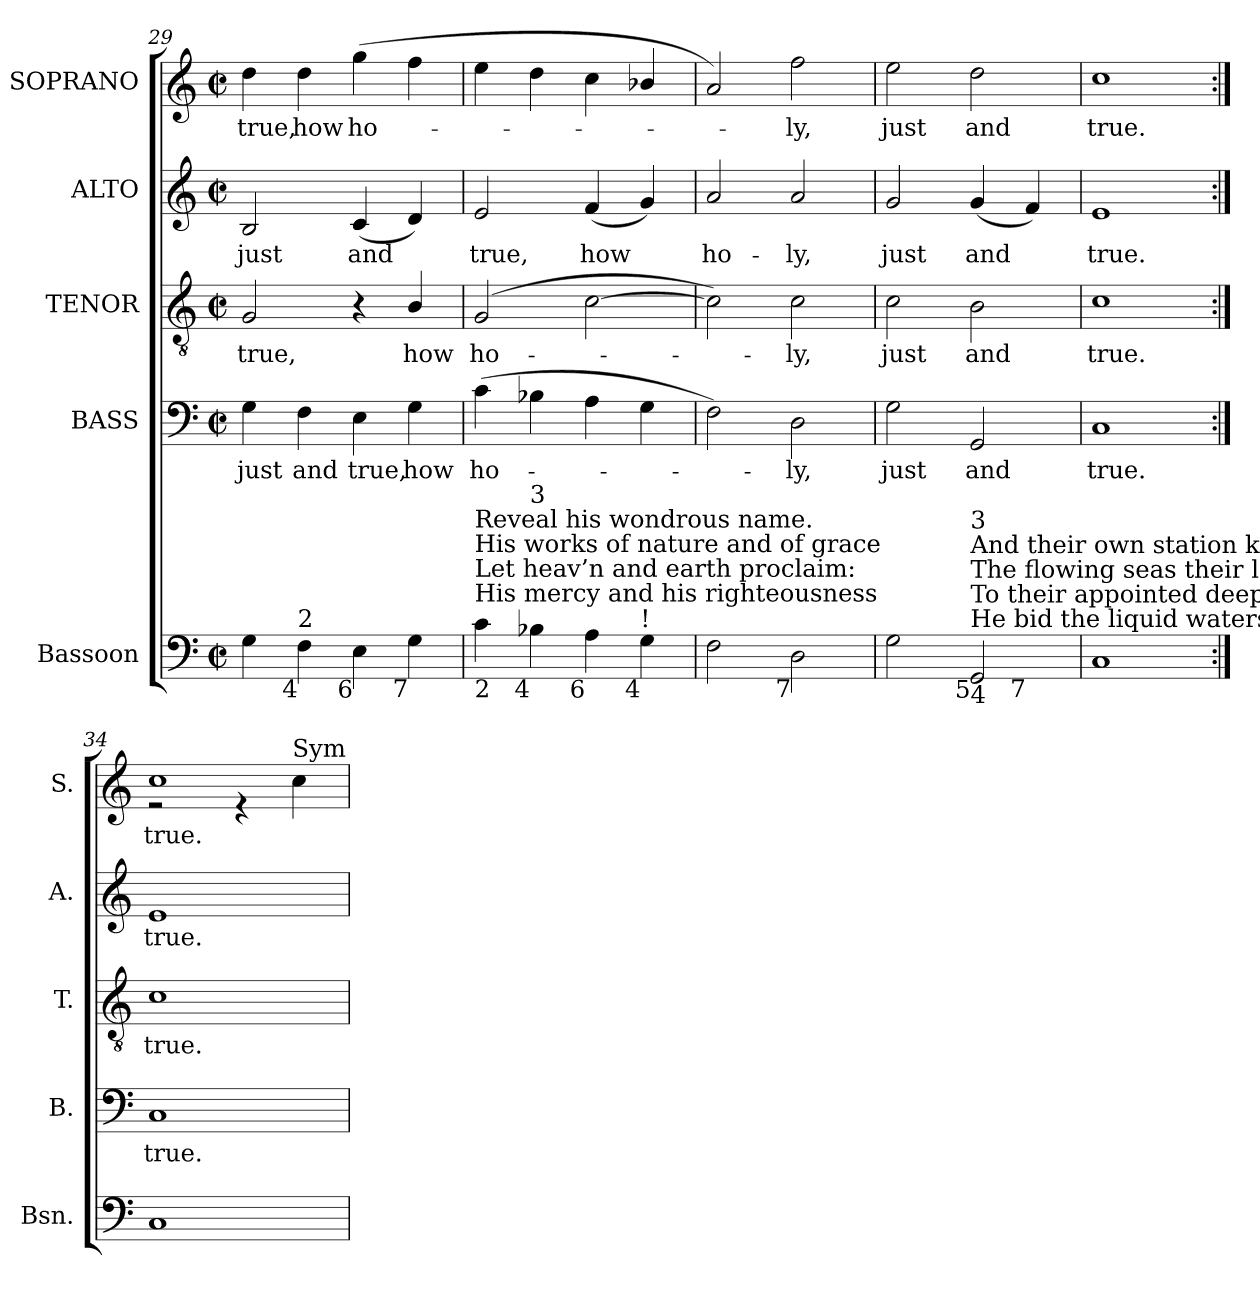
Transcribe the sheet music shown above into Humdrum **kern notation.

**kern	**kern	**text	**kern	**text	**kern	**text	**kern	**text
*part5	*part4	*part4	*part3	*part3	*part2	*part2	*part1	*part1
*staff5	*staff4	*staff4	*staff3	*staff3	*staff2	*staff2	*staff1	*staff1
*I"Bassoon	*I"BASS	*	*I"TENOR	*	*I"ALTO	*	*I"SOPRANO	*
*I'Bsn.	*I'B.	*	*I'T.	*	*I'A.	*	*I'S.	*
*clefF4	*clefF4	*	*clefGv2	*	*clefG2	*	*clefG2	*
*	*	*	*ITrd7c12	*	*	*	*	*
*k[]	*k[]	*	*k[]	*	*k[]	*	*k[]	*
*C:	*C:	*	*C:	*	*C:	*	*C:	*
*M2/2	*M2/2	*	*M2/2	*	*M2/2	*	*M2/2	*
*met(c|)	*met(c|)	*	*met(c|)	*	*met(c|)	*	*met(c|)	*
=29	=29	=29	=29	=29	=29	=29	=29	=29
!	!	!LO:LY:b:color=#000000	!	!	!	!	!	!
!	!	!	!	!LO:LY:b:color=#000000	!	!	!	!
!	!	!	!	!	!	!LO:LY:b:color=#000000	!	!
!	!	!	!	!	!	!	!	!LO:LY:b:color=#000000
4Gi\	4Gi\	just	2GGi/	true,	2Bi/	just	4ddi\	true,
!	!	!LO:LY:b:color=#000000	!	!	!	!	!	!
!LO:TX:b:rj:t=4	!	!	!	!	!	!	!	!
!LO:TX:t=2	!	!	!	!	!	!	!	!
!	!	!	!	!	!	!	!	!LO:LY:b:color=#000000
4Fi\	4Fi\	and	.	.	.	.	4ddi\	how
!	!	!LO:LY:b:color=#000000	!	!	!	!	!	!
!	!	!	!	!	!	!LO:LY:b:color=#000000	!	!
!LO:TX:b:rj:t=6	!	!	!	!	!	!	!	!
!	!	!	!	!	!	!	!	!LO:LY:b:color=#000000
4Ei\	4Ei\	true,	4r	.	(4ci/	and	(4ggi\	ho-
!	!	!LO:LY:b:color=#000000	!	!	!	!	!	!
!LO:TX:b:rj:t=7	!	!	!	!	!	!	!	!
!	!	!	!	!LO:LY:b:color=#000000	!	!	!	!
4Gi\	4Gi\	how	4BBi/	how	4di/)	.	4ffi\	.
!!LO:LB:g=z
=30	=30	=30	=30	=30	=30	=30	=30	=30
!	!	!LO:LY:b:color=#000000	!	!	!	!	!	!
!	!	!	!	!LO:LY:b:color=#000000	!	!	!	!
!LO:TX:b:t=2	!	!	!	!	!	!	!	!
!LO:TX:t=His mercy and his righteousness	!	!	!	!	!	!	!	!
!LO:TX:t=Let heav’n and earth proclaim&colon;	!	!	!	!	!	!	!	!
!LO:TX:t=His works of nature and of grace	!	!	!	!	!	!	!	!
!LO:TX:t=Reveal his wondrous name.	!	!	!	!	!	!	!	!
!	!	!	!	!	!	!LO:LY:b:color=#000000	!	!
4ci\	(4ci\	ho-	(2GGi/	ho-	2ei/	true,	4eei\	.
!LO:TX:b:rj:t=4	!	!	!	!	!	!	!	!
!LO:TX:t=3	!	!	!	!	!	!	!	!
4B-Xi\	4B-Xi\	.	.	.	.	.	4ddi\	.
!LO:TX:b:rj:t=6	!	!	!	!	!	!	!	!
!	!	!	!	!	!	!LO:LY:b:color=#000000	!	!
4Ai\	4Ai\	.	[>2Ci\	.	(4fi/	how	4cci\	.
!LO:TX:b:rj:t=4	!	!	!	!	!	!	!	!
!LO:TX:t=!	!	!	!	!	!	!	!	!
4Gi\	4Gi\	.	.	.	4gi/)	.	4b-Xi/	.
=31	=31	=31	=31	=31	=31	=31	=31	=31
!	!	!	!	!	!	!LO:LY:b:color=#000000	!	!
2Fi\	2Fi\)	.	2Ci\])	.	2ai/	ho-	2ai/)	.
!	!	!LO:LY:b:color=#000000	!	!	!	!	!	!
!	!	!	!	!LO:LY:b:color=#000000	!	!	!	!
!	!	!	!	!	!	!LO:LY:b:color=#000000	!	!
!LO:TX:b:rj:t=7	!	!	!	!	!	!	!	!
!	!	!	!	!	!	!	!	!LO:LY:b:color=#000000
2Di\	2Di\	-ly,	2Ci\	-ly,	2ai/	-ly,	2ffi\	-ly,
=32	=32	=32	=32	=32	=32	=32	=32	=32
!	!	!LO:LY:b:color=#000000	!	!	!	!	!	!
!	!	!	!	!LO:LY:b:color=#000000	!	!	!	!
!	!	!	!	!	!	!LO:LY:b:color=#000000	!	!
!LO:TX:b:rj:t=6	!	!	!	!	!	!	!	!
!LO:TX:t=4	!	!	!	!	!	!	!	!
!	!	!	!	!	!	!	!	!LO:LY:b:color=#000000
*^	*	*	*	*	*	*	*	*
2Gi\	2.ryy	2Gi\	just	2Ci\	just	2gi/	just	2eei\	just
!	!	!	!LO:LY:b:color=#000000	!	!	!	!	!	!
!	!	!	!	!	!LO:LY:b:color=#000000	!	!	!	!
!	!	!	!	!	!	!	!LO:LY:b:color=#000000	!	!
!LO:TX:b:t=4	!	!	!	!	!	!	!	!	!
!LO:TX:t=He bid the liquid waters flow,	!	!	!	!	!	!	!	!	!
!LO:TX:t=To their appointed deep;	!	!	!	!	!	!	!	!	!
!LO:TX:t=The flowing seas their limits know	!	!	!	!	!	!	!	!	!
!LO:TX:t=And their own station keep.	!	!	!	!	!	!	!	!	!
!LO:TX:b:rj:t=5	!	!	!	!	!	!	!	!	!
!LO:TX:t=3	!	!	!	!	!	!	!	!	!
!	!	!	!	!	!	!	!	!	!LO:LY:b:color=#000000
2GGi/	.	2GGi/	and	2BBi\	and	(4gi/	and	2ddi\	and
!	!LO:TX:b:rj:t=7	!	!	!	!	!	!	!	!
.	4ryy	.	.	.	.	4fi/)	.	.	.
*v	*v	*	*	*	*	*	*	*	*
=33	=33	=33	=33	=33	=33	=33	=33	=33
*^	*	*	*	*	*	*	*	*
!	!	!	!LO:LY:b:color=#000000	!	!	!	!	!	!
*v	*v	*	*	*	*	*	*	*	*
*^	*	*	*	*	*	*	*	*
!	!	!	!	!	!LO:LY:b:color=#000000	!	!	!	!
*v	*v	*	*	*	*	*	*	*	*
*^	*	*	*	*	*	*	*	*
!	!	!	!	!	!	!	!LO:LY:b:color=#000000	!	!
*v	*v	*	*	*	*	*	*	*	*
*^	*	*	*	*	*	*	*	*
!	!	!	!	!	!	!	!	!	!LO:LY:b:color=#000000
*v	*v	*	*	*	*	*	*	*	*
1Ci	1Ci	true.	1Ci	true.	1ei	true.	1cci	true.
=34:|!	=34:|!	=34:|!	=34:|!	=34:|!	=34:|!	=34:|!	=34:|!	=34:|!
!	!	!LO:LY:b:color=#000000	!	!	!	!	!	!
!	!	!	!	!LO:LY:b:color=#000000	!	!	!	!
!	!	!	!	!	!	!LO:LY:b:color=#000000	!	!
!	!	!	!	!	!	!	!	!LO:LY:b:color=#000000
*	*	*	*	*	*	*	*^	*
1Ci	1Ci	true.	1Ci	true.	1ei	true.	1cci	2r	true.
.	.	.	.	.	.	.	.	4r	.
!	!	!	!	!	!	!	!	!LO:TX:a:t=Sym	!
.	.	.	.	.	.	.	.	4cci\	.
*	*	*	*	*	*	*	*v	*v	*
=	=	=	=	=	=	=	=	=
*-	*-	*-	*-	*-	*-	*-	*-	*-
